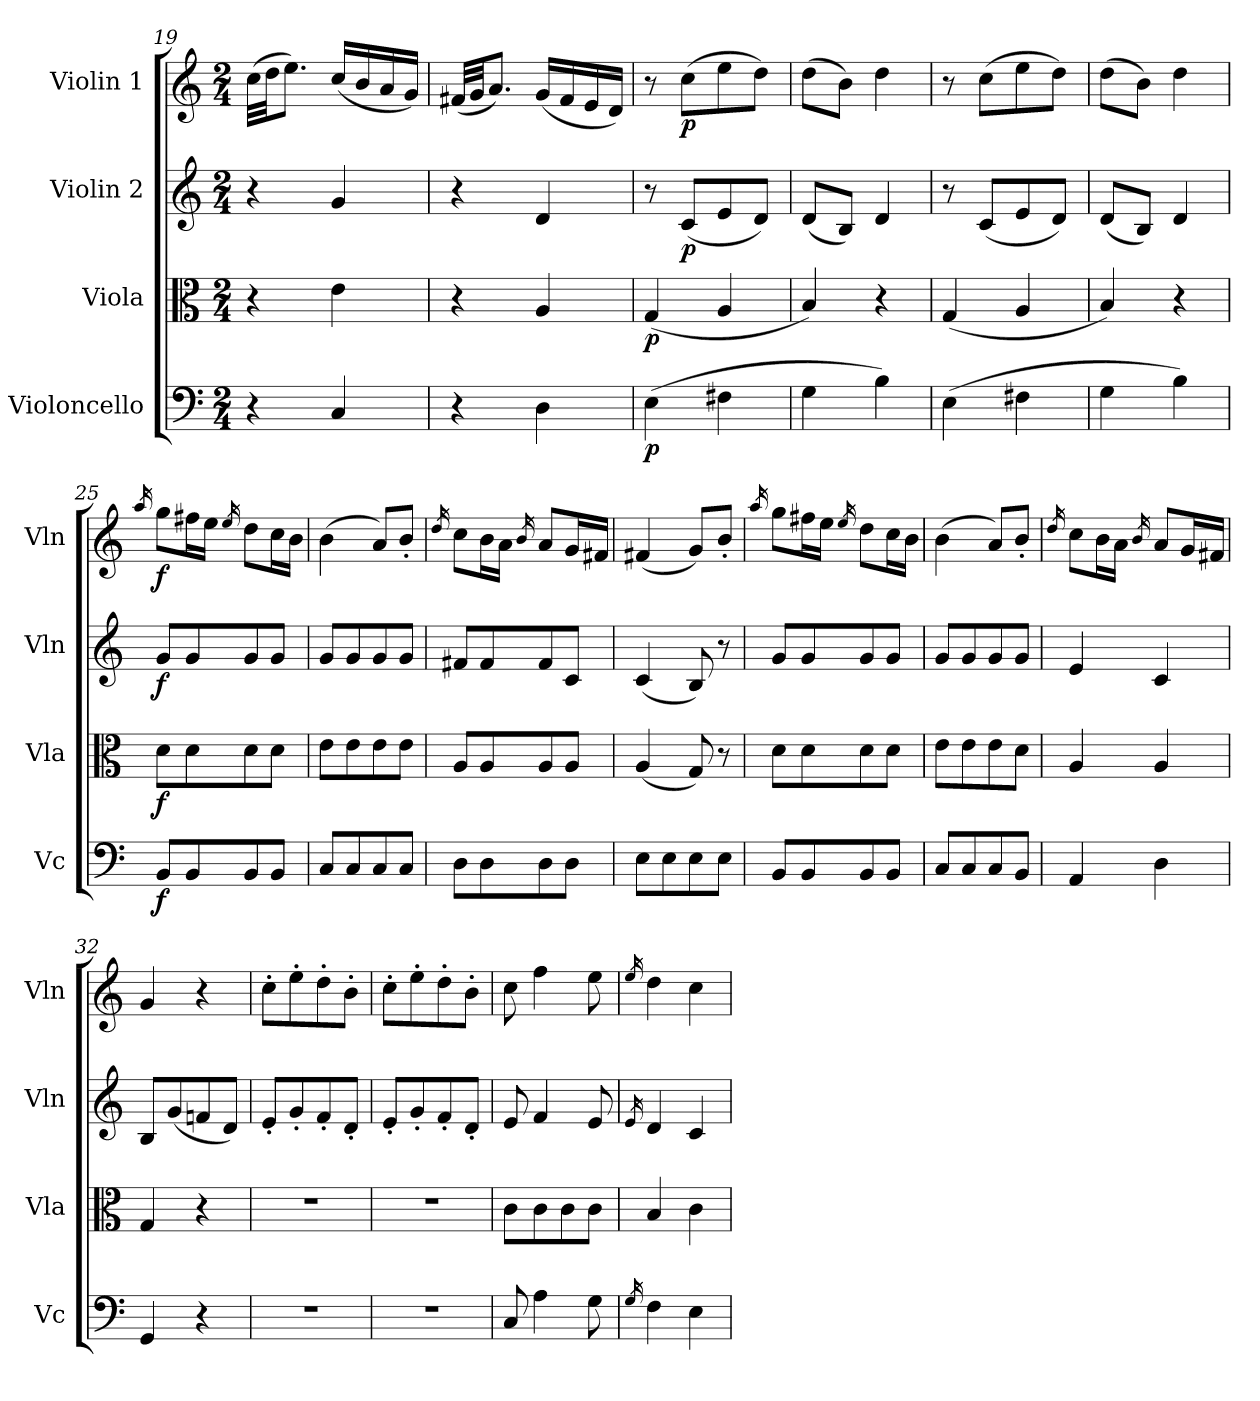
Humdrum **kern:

**kern	**dynam	**kern	**dynam	**kern	**dynam	**kern	**dynam
*part4	*part4	*part3	*part3	*part2	*part2	*part1	*part1
*staff4	*staff4	*staff3	*staff3	*staff2	*staff2	*staff1	*staff1
*I"Violoncello	*	*I"Viola	*	*I"Violin 2	*	*I"Violin 1	*
*I'Vc	*	*I'Vla	*	*I'Vln	*	*I'Vln	*
*clefF4	*	*clefC3	*	*clefG2	*	*clefG2	*
*k[]	*	*k[]	*	*k[]	*	*k[]	*
*M2/4	*	*M2/4	*	*M2/4	*	*M2/4	*
=19	=19	=19	=19	=19	=19	=19	=19
4r	.	4r	.	4r	.	(32cc\LLL	.
.	.	.	.	.	.	32dd\JJ	.
.	.	.	.	.	.	8.ee\J)	.
4C/	.	4e\	.	4g/	.	(16cc/LL	.
.	.	.	.	.	.	16b/	.
.	.	.	.	.	.	16a/	.
.	.	.	.	.	.	16g/JJ)	.
=20	=20	=20	=20	=20	=20	=20	=20
4r	.	4r	.	4r	.	(32f#X/LLL	.
.	.	.	.	.	.	32g/JJ	.
.	.	.	.	.	.	8.a/J)	.
4D\	.	4A/	.	4d/	.	(16g/LL	.
.	.	.	.	.	.	16f#/	.
.	.	.	.	.	.	16e/	.
.	.	.	.	.	.	16d/JJ)	.
=21	=21	=21	=21	=21	=21	=21	=21
!	!LO:DY:b	!	!LO:DY:b	!	!	!	!
(4E\	p	(4G/	p	8r	.	8r	.
!	!	!	!	!	!LO:DY:b	!	!LO:DY:b
.	.	.	.	(8c/L	p	(8cc\L	p
4F#X\	.	4A/	.	8e/	.	8ee\	.
.	.	.	.	8d/J)	.	8dd\J)	.
!!LO:LB:g=z
=22	=22	=22	=22	=22	=22	=22	=22
4G\	.	4B/)	.	(8d/L	.	(8dd\L	.
.	.	.	.	8B/J)	.	8b\J)	.
4B\)	.	4r	.	4d/	.	4dd\	.
=23	=23	=23	=23	=23	=23	=23	=23
(4E\	.	(4G/	.	8r	.	8r	.
.	.	.	.	(8c/L	.	(8cc\L	.
4F#X\	.	4A/	.	8e/	.	8ee\	.
.	.	.	.	8d/J)	.	8dd\J)	.
=24	=24	=24	=24	=24	=24	=24	=24
4G\	.	4B/)	.	(8d/L	.	(8dd\L	.
.	.	.	.	8B/J)	.	8b\J)	.
4B\)	.	4r	.	4d/	.	4dd\	.
!!LO:LB:g=z
=25	=25	=25	=25	=25	=25	=25	=25
.	.	.	.	.	.	16qaa/	.
!	!LO:DY:b	!	!LO:DY:b	!	!LO:DY:b	!	!LO:DY:b
8BB/L	f	8d\L	f	8g/L	f	8gg\L	f
8BB/	.	8d\	.	8g/	.	16ff#X\L	.
.	.	.	.	.	.	16ee\JJ	.
.	.	.	.	.	.	16qee/	.
8BB/	.	8d\	.	8g/	.	8dd\L	.
8BB/J	.	8d\J	.	8g/J	.	16cc\L	.
.	.	.	.	.	.	16b\JJ	.
=26	=26	=26	=26	=26	=26	=26	=26
8C/L	.	8e\L	.	8g/L	.	(4b\	.
8C/	.	8e\	.	8g/	.	.	.
8C/	.	8e\	.	8g/	.	8a/L)	.
8C/J	.	8e\J	.	8g/J	.	8b'/J	.
=27	=27	=27	=27	=27	=27	=27	=27
.	.	.	.	.	.	16qdd/	.
8D\L	.	8A/L	.	8f#X/L	.	8cc\L	.
8D\	.	8A/	.	8f#/	.	16b\L	.
.	.	.	.	.	.	16a\JJ	.
.	.	.	.	.	.	16qb/	.
8D\	.	8A/	.	8f#/	.	8a/L	.
8D\J	.	8A/J	.	8c/J	.	16g/L	.
.	.	.	.	.	.	16f#X/JJ	.
=28	=28	=28	=28	=28	=28	=28	=28
8E\L	.	(4A/	.	(4c/	.	(4f#X/	.
8E\	.	.	.	.	.	.	.
8E\	.	8G/)	.	8B/)	.	8g/L)	.
8E\J	.	8r	.	8r	.	8b'/J	.
=29	=29	=29	=29	=29	=29	=29	=29
.	.	.	.	.	.	16qaa/	.
8BB/L	.	8d\L	.	8g/L	.	8gg\L	.
8BB/	.	8d\	.	8g/	.	16ff#X\L	.
.	.	.	.	.	.	16ee\JJ	.
.	.	.	.	.	.	16qee/	.
8BB/	.	8d\	.	8g/	.	8dd\L	.
8BB/J	.	8d\J	.	8g/J	.	16cc\L	.
.	.	.	.	.	.	16b\JJ	.
=30	=30	=30	=30	=30	=30	=30	=30
8C/L	.	8e\L	.	8g/L	.	(4b\	.
8C/	.	8e\	.	8g/	.	.	.
8C/	.	8e\	.	8g/	.	8a/L)	.
8BB/J	.	8d\J	.	8g/J	.	8b'/J	.
=31	=31	=31	=31	=31	=31	=31	=31
.	.	.	.	.	.	16qdd/	.
4AA/	.	4A/	.	4e/	.	8cc\L	.
.	.	.	.	.	.	16b\L	.
.	.	.	.	.	.	16a\JJ	.
.	.	.	.	.	.	16qb/	.
4D\	.	4A/	.	4c/	.	8a/L	.
.	.	.	.	.	.	16g/L	.
.	.	.	.	.	.	16f#X/JJ	.
!!LO:PB:g=z
=32	=32	=32	=32	=32	=32	=32	=32
4GG/	.	4G/	.	8B/L	.	4g/	.
.	.	.	.	(8g/	.	.	.
4r	.	4r	.	8fn/	.	4r	.
.	.	.	.	8d/J)	.	.	.
=33	=33	=33	=33	=33	=33	=33	=33
2r	.	2r	.	8e'/L	.	8cc'\L	.
.	.	.	.	8g'/	.	8ee'\	.
.	.	.	.	8f'/	.	8dd'\	.
.	.	.	.	8d'/J	.	8b'\J	.
=34	=34	=34	=34	=34	=34	=34	=34
2r	.	2r	.	8e'/L	.	8cc'\L	.
.	.	.	.	8g'/	.	8ee'\	.
.	.	.	.	8f'/	.	8dd'\	.
.	.	.	.	8d'/J	.	8b'\J	.
!!LO:LB:g=z
=35	=35	=35	=35	=35	=35	=35	=35
8C/	.	8c\L	.	8e/	.	8cc\	.
4A\	.	8c\	.	4f/	.	4ff\	.
.	.	8c\	.	.	.	.	.
8G\	.	8c\J	.	8e/	.	8ee\	.
=36	=36	=36	=36	=36	=36	=36	=36
16qG/	.	.	.	16qe/	.	16qee/	.
4F\	.	4B/	.	4d/	.	4dd\	.
4E\	.	4c\	.	4c/	.	4cc\	.
=	=	=	=	=	=	=	=
*-	*-	*-	*-	*-	*-	*-	*-
